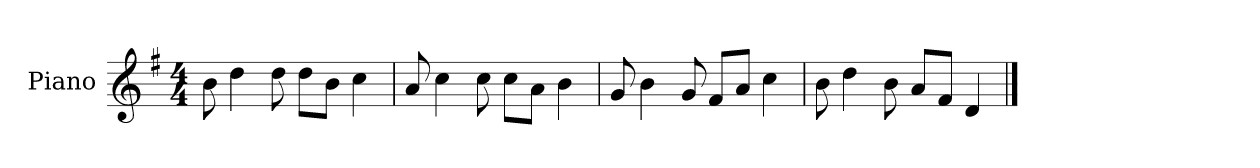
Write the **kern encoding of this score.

**kern
*part1
*staff1
*I"Piano
*I'P-no
*clefG2
*k[f#]
*M4/4
*MM90
=1
8b\
4dd\
8dd\
8dd\L
8b\J
4cc\
=2
8a/
4cc\
8cc\
8cc\L
8a\J
4b\
=3
8g/
4b\
8g/
8f#/L
8a/J
4cc\
=4
8b\
4dd\
8b\
8a/L
8f#/J
4d/
==
*-
